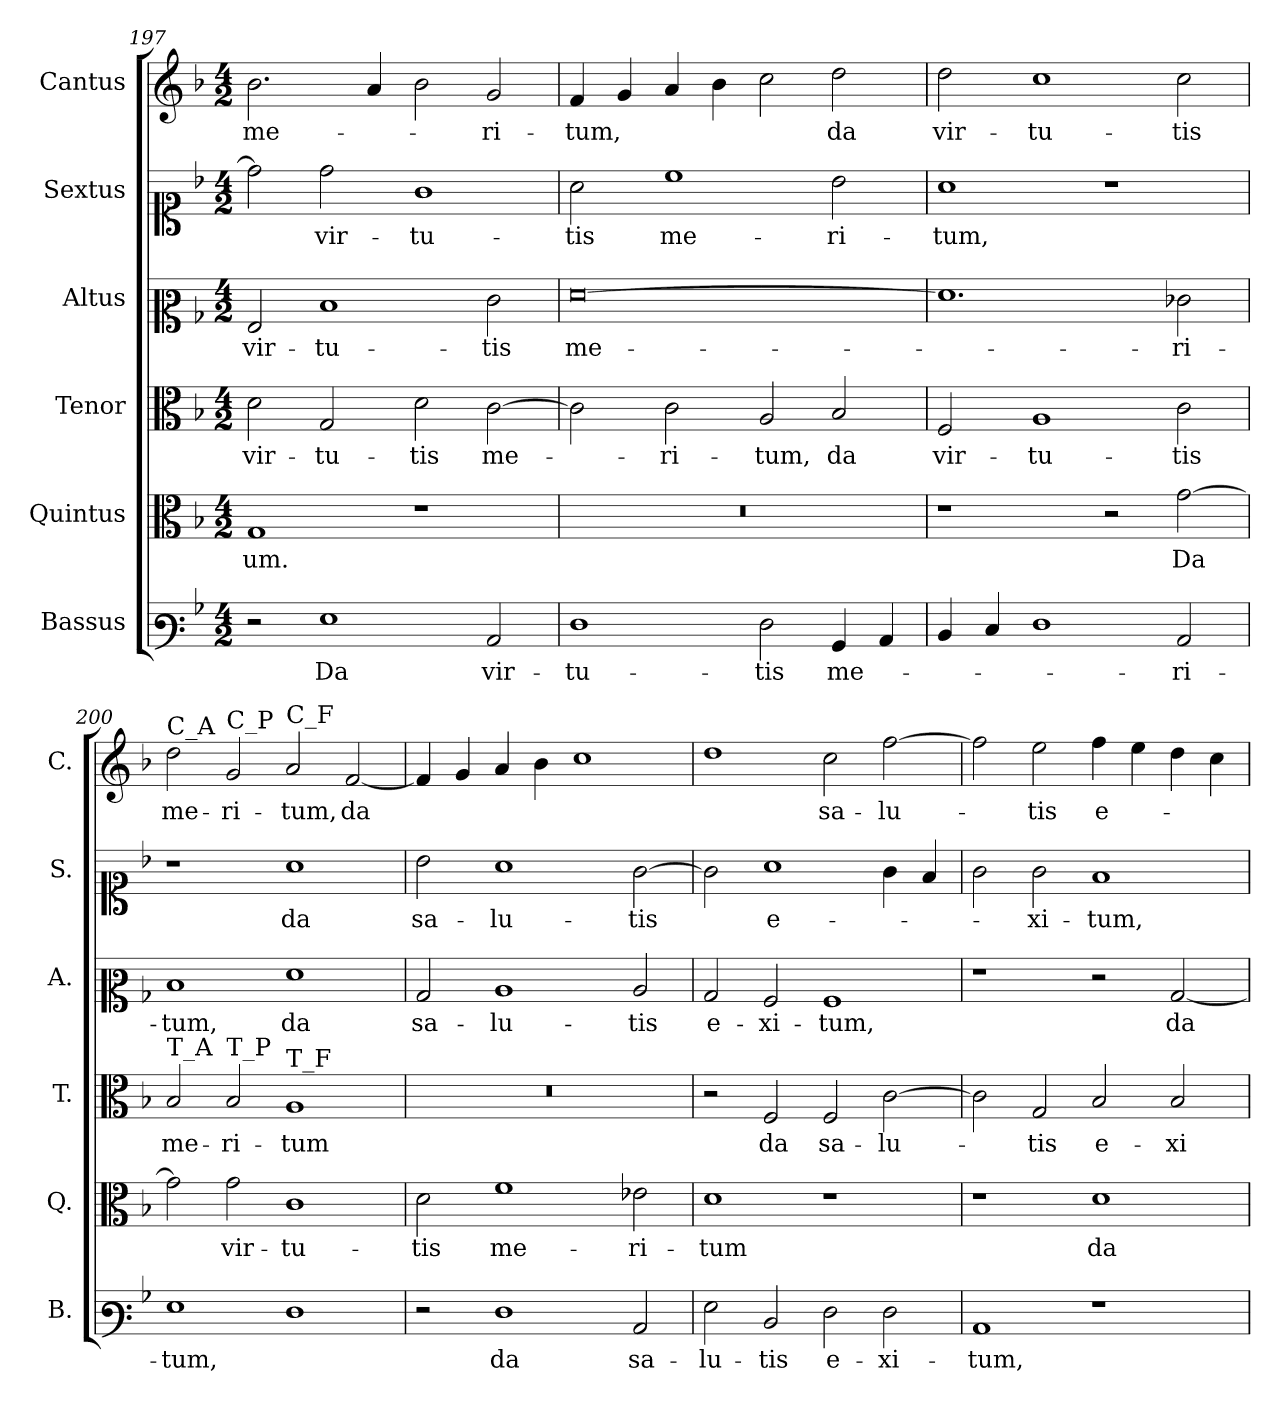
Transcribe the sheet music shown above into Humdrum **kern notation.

**kern	**text	**kern	**text	**kern	**text	**kern	**text	**kern	**text	**kern	**text
*part6	*part6	*part5	*part5	*part4	*part4	*part3	*part3	*part2	*part2	*part1	*part1
*staff6	*staff6	*staff5	*staff5	*staff4	*staff4	*staff3	*staff3	*staff2	*staff2	*staff1	*staff1
*I"Bassus	*	*I"Quintus	*	*I"Tenor	*	*I"Altus	*	*I"Sextus	*	*I"Cantus	*
*I'B.	*	*I'Q.	*	*I'T.	*	*I'A.	*	*I'S.	*	*I'C.	*
*clefF3	*	*clefC3	*	*clefC3	*	*clefC2	*	*clefC1	*	*clefG2	*
*k[b-]	*	*k[b-]	*	*k[b-]	*	*k[b-]	*	*k[b-]	*	*k[b-]	*
*M4/2	*	*M4/2	*	*M4/2	*	*M4/2	*	*M4/2	*	*M4/2	*
=197	=197	=197	=197	=197	=197	=197	=197	=197	=197	=197	=197
2r	.	1G	-um.	2d\	vir-	2G/	vir-	2dd\]	.	2.b-\	me-
1G	Da	.	.	2G/	-tu-	1d	-tu-	2dd\	vir-	.	.
.	.	.	.	.	.	.	.	.	.	4a/	.
.	.	1r	.	2d\	-tis	.	.	1g	-tu-	2b-\	.
2C/	vir-	.	.	[2c\	me-	2e\	-tis	.	.	2g/	-ri-
=198	=198	=198	=198	=198	=198	=198	=198	=198	=198	=198	=198
!	!	!LO:N:vis=1	!	!	!	!	!	!	!	!	!
1F	-tu-	0r	.	2c\]	.	[0f	me-	2a\	-tis	4f/	-tum,
.	.	.	.	.	.	.	.	.	.	4g/	.
.	.	.	.	2c\	-ri-	.	.	1cc	me-	4a/	.
.	.	.	.	.	.	.	.	.	.	4b-\	.
2F\	-tis	.	.	2A/	-tum,	.	.	.	.	2cc\	.
4BB-/	me-	.	.	2B-/	da	.	.	2b-\	-ri-	2dd\	da
4C/	.	.	.	.	.	.	.	.	.	.	.
=199	=199	=199	=199	=199	=199	=199	=199	=199	=199	=199	=199
4D/	.	1r	.	2F/	vir-	1.f]	.	1a	-tum,	2dd\	vir-
4E/	.	.	.	.	.	.	.	.	.	.	.
1F	.	.	.	1A	-tu-	.	.	.	.	1cc	-tu-
.	.	2r	.	.	.	.	.	1r	.	.	.
2C/	-ri-	[2g\	Da	2c\	-tis	2e-X\	-ri-	.	.	2cc\	-tis
!!LO:PB:g=z
=200	=200	=200	=200	=200	=200	=200	=200	=200	=200	=200	=200
!	!	!	!	!	!	!	!	!	!	!LO:TX:a:t=C_A	!
!	!	!	!	!LO:TX:a:t=T_A	!	!	!	!	!	!	!
1G	-tum,	2g\]	.	2B-/	me-	1d	-tum,	1r	.	2dd\	me-
!	!	!	!	!	!	!	!	!	!	!LO:TX:a:t=C_P	!
!	!	!	!	!LO:TX:a:t=T_P	!	!	!	!	!	!	!
.	.	2g\	vir-	2B-/	-ri-	.	.	.	.	2g/	-ri-
!	!	!	!	!	!	!	!	!	!	!LO:TX:a:t=C_F	!
!	!	!	!	!LO:TX:a:t=T_F	!	!	!	!	!	!	!
1F	.	1c	-tu-	1A	-tum	1f	da	1a	da	2a/	-tum,
.	.	.	.	.	.	.	.	.	.	[2f/	da
=201	=201	=201	=201	=201	=201	=201	=201	=201	=201	=201	=201
!	!	!	!	!LO:N:vis=1	!	!	!	!	!	!	!
2r	.	2d\	-tis	0r	.	2B-/	sa-	2b-\	sa-	4f/]	.
.	.	.	.	.	.	.	.	.	.	4g/	.
1F	da	1f	me-	.	.	1c	-lu-	1a	-lu-	4a/	.
.	.	.	.	.	.	.	.	.	.	4b-\	.
.	.	.	.	.	.	.	.	.	.	1cc	.
2C/	sa-	2e-X\	-ri-	.	.	2c/	-tis	[2g\	-tis	.	.
=202	=202	=202	=202	=202	=202	=202	=202	=202	=202	=202	=202
2G\	-lu-	1d	-tum	2r	.	2B-/	e-	2g\]	.	1dd	.
2D/	-tis	.	.	2F/	da	2A/	-xi-	1a	e-	.	.
2F\	e-	1r	.	2F/	sa-	1A	-tum,	.	.	2cc\	sa-
2F\	-xi-	.	.	[2c\	-lu-	.	.	4g\	.	[2ff\	-lu-
.	.	.	.	.	.	.	.	4f/	.	.	.
=203	=203	=203	=203	=203	=203	=203	=203	=203	=203	=203	=203
1C	-tum,	1r	.	2c\]	.	1r	.	2g\	.	2ff\]	.
.	.	.	.	2G/	-tis	.	.	2g\	-xi-	2ee\	-tis
1r	.	1d	da	2B-/	e-	2r	.	1f	-tum,	4ff\	e-
.	.	.	.	.	.	.	.	.	.	4ee\	.
.	.	.	.	2B-/	-xi-	[2B-/	da	.	.	4dd\	.
.	.	.	.	.	.	.	.	.	.	4cc\	.
=	=	=	=	=	=	=	=	=	=	=	=
*-	*-	*-	*-	*-	*-	*-	*-	*-	*-	*-	*-
